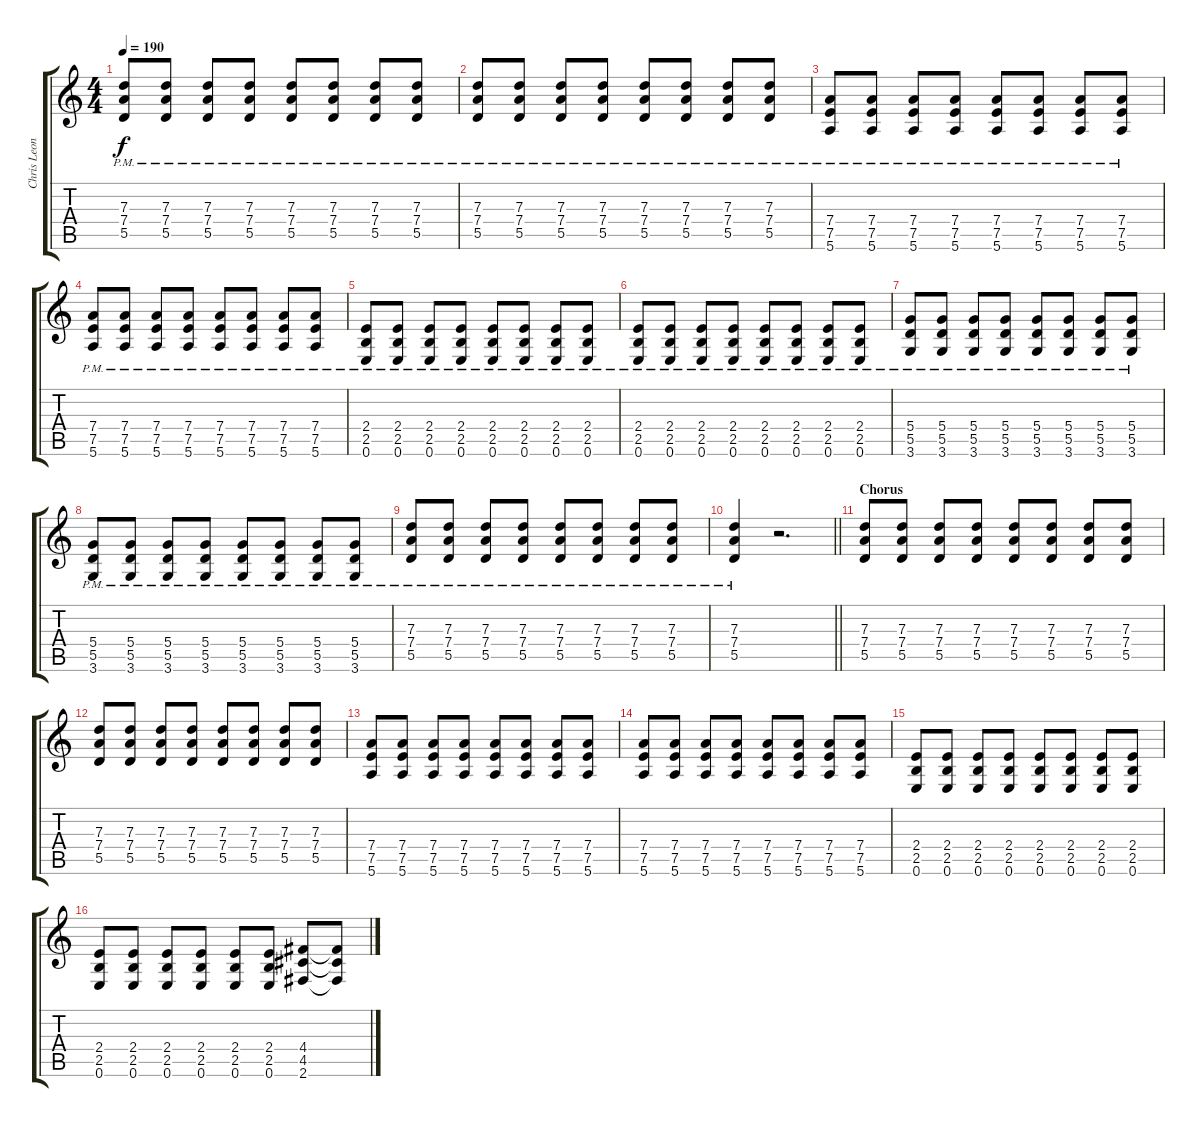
\track ("Chris Leonard" "Chris Leon") {instrument distortionguitar}
\staff {score tabs}
\tuning (E4 B3 G3 D3 A2 E2) {hide}
\ts (4 4)
\tempo 190
\clef g2
\ks c
(7.3{pm} 7.4{pm} 5.5{pm}).8{dy f} (7.3{pm} 7.4{pm} 5.5{pm}).8 (7.3{pm} 7.4{pm} 5.5{pm}).8 (7.3{pm} 7.4{pm} 5.5{pm}).8 (7.3{pm} 7.4{pm} 5.5{pm}).8 (7.3{pm} 7.4{pm} 5.5{pm}).8 (7.3{pm} 7.4{pm} 5.5{pm}).8 (7.3{pm} 7.4{pm} 5.5{pm}).8 |
(7.3{pm} 7.4{pm} 5.5{pm}).8 (7.3{pm} 7.4{pm} 5.5{pm}).8 (7.3{pm} 7.4{pm} 5.5{pm}).8 (7.3{pm} 7.4{pm} 5.5{pm}).8 (7.3{pm} 7.4{pm} 5.5{pm}).8 (7.3{pm} 7.4{pm} 5.5{pm}).8 (7.3{pm} 7.4{pm} 5.5{pm}).8 (7.3{pm} 7.4{pm} 5.5{pm}).8 |
(7.4{pm} 7.5{pm} 5.6{pm}).8 (7.4{pm} 7.5{pm} 5.6{pm}).8 (7.4{pm} 7.5{pm} 5.6{pm}).8 (7.4{pm} 7.5{pm} 5.6{pm}).8 (7.4{pm} 7.5{pm} 5.6{pm}).8 (7.4{pm} 7.5{pm} 5.6{pm}).8 (7.4{pm} 7.5{pm} 5.6{pm}).8 (7.4{pm} 7.5{pm} 5.6{pm}).8 |
(7.4{pm} 7.5{pm} 5.6{pm}).8 (7.4{pm} 7.5{pm} 5.6{pm}).8 (7.4{pm} 7.5{pm} 5.6{pm}).8 (7.4{pm} 7.5{pm} 5.6{pm}).8 (7.4{pm} 7.5{pm} 5.6{pm}).8 (7.4{pm} 7.5{pm} 5.6{pm}).8 (7.4{pm} 7.5{pm} 5.6{pm}).8 (7.4{pm} 7.5{pm} 5.6{pm}).8 |
(2.4{pm} 2.5{pm} 0.6{pm}).8 (2.4{pm} 2.5{pm} 0.6{pm}).8 (2.4{pm} 2.5{pm} 0.6{pm}).8 (2.4{pm} 2.5{pm} 0.6{pm}).8 (2.4{pm} 2.5{pm} 0.6{pm}).8 (2.4{pm} 2.5{pm} 0.6{pm}).8 (2.4{pm} 2.5{pm} 0.6{pm}).8 (2.4{pm} 2.5{pm} 0.6{pm}).8 |
(2.4{pm} 2.5{pm} 0.6{pm}).8 (2.4{pm} 2.5{pm} 0.6{pm}).8 (2.4{pm} 2.5{pm} 0.6{pm}).8 (2.4{pm} 2.5{pm} 0.6{pm}).8 (2.4{pm} 2.5{pm} 0.6{pm}).8 (2.4{pm} 2.5{pm} 0.6{pm}).8 (2.4{pm} 2.5{pm} 0.6{pm}).8 (2.4{pm} 2.5{pm} 0.6{pm}).8 |
(5.4{pm} 5.5{pm} 3.6{pm}).8 (5.4{pm} 5.5{pm} 3.6{pm}).8 (5.4{pm} 5.5{pm} 3.6{pm}).8 (5.4{pm} 5.5{pm} 3.6{pm}).8 (5.4{pm} 5.5{pm} 3.6{pm}).8 (5.4{pm} 5.5{pm} 3.6{pm}).8 (5.4{pm} 5.5{pm} 3.6{pm}).8 (5.4{pm} 5.5{pm} 3.6{pm}).8 |
(5.4{pm} 5.5{pm} 3.6{pm}).8 (5.4{pm} 5.5{pm} 3.6{pm}).8 (5.4{pm} 5.5{pm} 3.6{pm}).8 (5.4{pm} 5.5{pm} 3.6{pm}).8 (5.4{pm} 5.5{pm} 3.6{pm}).8 (5.4{pm} 5.5{pm} 3.6{pm}).8 (5.4{pm} 5.5{pm} 3.6{pm}).8 (5.4{pm} 5.5{pm} 3.6{pm}).8 |
(7.3{pm} 7.4{pm} 5.5{pm}).8 (7.3{pm} 7.4{pm} 5.5{pm}).8 (7.3{pm} 7.4{pm} 5.5{pm}).8 (7.3{pm} 7.4{pm} 5.5{pm}).8 (7.3{pm} 7.4{pm} 5.5{pm}).8 (7.3{pm} 7.4{pm} 5.5{pm}).8 (7.3{pm} 7.4{pm} 5.5{pm}).8 (7.3{pm} 7.4{pm} 5.5{pm}).8 |
\barLineRight lightlight
(7.3{pm} 7.4{pm} 5.5{pm}).4 r.2{d} |
\section ("" "Chorus")
(7.3 7.4 5.5).8 (7.3 7.4 5.5).8 (7.3 7.4 5.5).8 (7.3 7.4 5.5).8 (7.3 7.4 5.5).8 (7.3 7.4 5.5).8 (7.3 7.4 5.5).8 (7.3 7.4 5.5).8 |
(7.3 7.4 5.5).8 (7.3 7.4 5.5).8 (7.3 7.4 5.5).8 (7.3 7.4 5.5).8 (7.3 7.4 5.5).8 (7.3 7.4 5.5).8 (7.3 7.4 5.5).8 (7.3 7.4 5.5).8 |
(7.4 7.5 5.6).8 (7.4 7.5 5.6).8 (7.4 7.5 5.6).8 (7.4 7.5 5.6).8 (7.4 7.5 5.6).8 (7.4 7.5 5.6).8 (7.4 7.5 5.6).8 (7.4 7.5 5.6).8 |
(7.4 7.5 5.6).8 (7.4 7.5 5.6).8 (7.4 7.5 5.6).8 (7.4 7.5 5.6).8 (7.4 7.5 5.6).8 (7.4 7.5 5.6).8 (7.4 7.5 5.6).8 (7.4 7.5 5.6).8 |
(2.4 2.5 0.6).8 (2.4 2.5 0.6).8 (2.4 2.5 0.6).8 (2.4 2.5 0.6).8 (2.4 2.5 0.6).8 (2.4 2.5 0.6).8 (2.4 2.5 0.6).8 (2.4 2.5 0.6).8 |
(2.4 2.5 0.6).8 (2.4 2.5 0.6).8 (2.4 2.5 0.6).8 (2.4 2.5 0.6).8 (2.4 2.5 0.6).8 (2.4 2.5 0.6).8 (4.4 4.5 2.6).8 (4.4{t} 4.5{t} 2.6{t}).8
